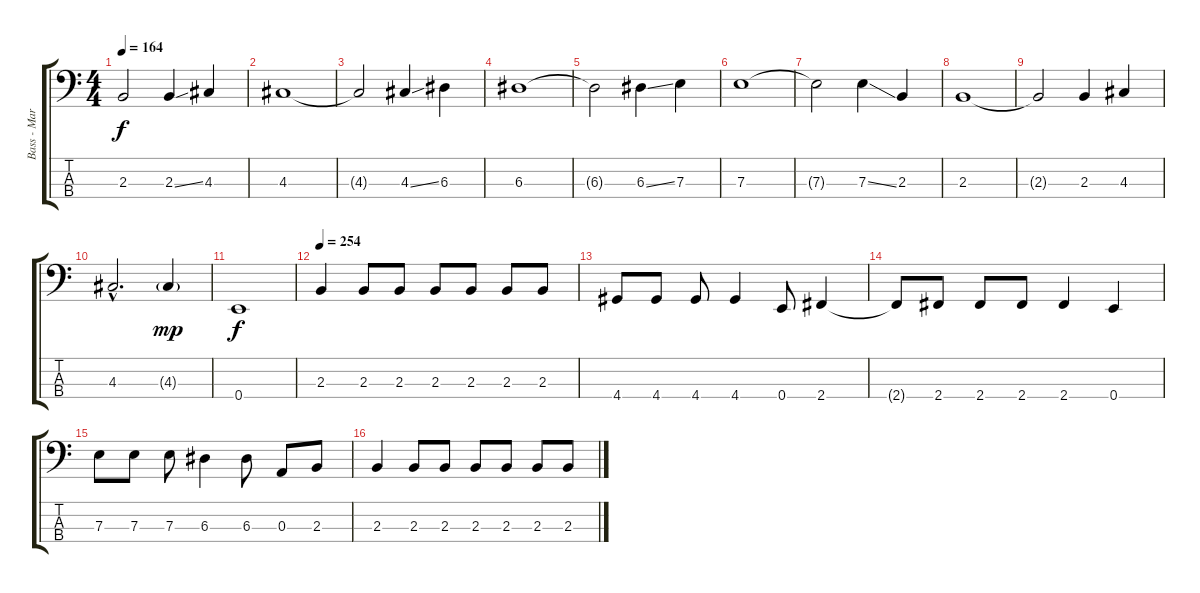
\track ("Bass - Mark Alan Hoppus" "Bass - Mar") {instrument electricbassfinger}
\staff {score tabs}
\tuning (G2 D2 A1 E1) {hide}
\ts (4 4)
\tempo 164
\clef f4
\ks c
2.3{t}.2{dy f} 2.3{ss}.4 4.3.4 |
4.3.1 |
4.3{t}.2 4.3{ss}.4 6.3.4 |
6.3.1 |
6.3{t}.2 6.3{ss}.4 7.3.4 |
7.3.1 |
7.3{t}.2 7.3{ss}.4 2.3.4 |
2.3.1 |
2.3{t}.2 2.3.4 4.3.4 |
4.3{hac}.2{d} 4.3{g}.4{dy mp} |
0.4.1{dy f} |
\tempo 254
2.3.4 2.3.8 2.3.8 2.3.8 2.3.8 2.3.8 2.3.8 |
4.4.8 4.4.8 4.4.8 4.4.4 0.4.8 2.4.4 |
2.4{t}.8 2.4.8 2.4.8 2.4.8 2.4.4 0.4.4 |
7.3.8 7.3.8 7.3.8 6.3.4 6.3.8 0.3.8 2.3.8 |
2.3.4 2.3.8 2.3.8 2.3.8 2.3.8 2.3.8 2.3.8
